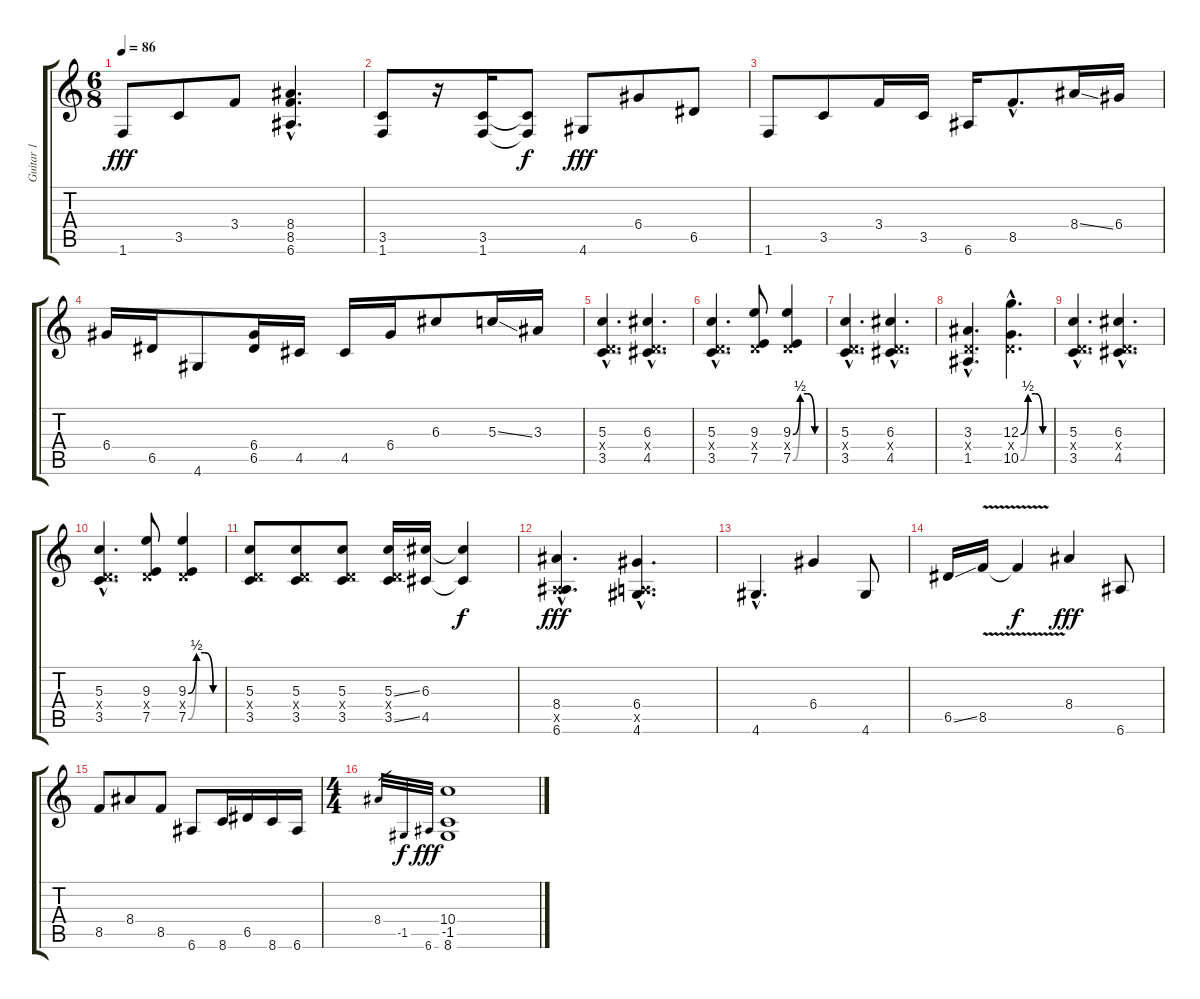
\track ("Guitar 1" "Guitar 1") {instrument distortionguitar}
\staff {score tabs}
\tuning (E4 B3 G3 D3 A2 E2) {hide}
\ts (6 8)
\tempo 86
\clef g2
\ks c
1.6.8{dy fff} 3.5.8 3.4.8 (8.4{hac} 8.5{hac} 6.6{hac}).4{d} |
(3.5 1.6).8 r.16 (3.5 1.6).16 (3.5{t} 1.6{t}).8{dy f} 4.6.8{dy fff} 6.4.8 6.5.8 |
1.6.8 3.5.8 3.4.16 3.5.16 6.6.16 8.5{hac}.8{d} 8.4{ss}.16 6.4.16 |
6.4.16 6.5.16 4.6.8 (6.4 6.5).16 4.5.16 4.5.16 6.4.16 6.3.8 5.3{ss}.16 3.3.16 |
(5.3{hac} 0.4{hac x} 3.5{hac}).4{d} (6.3{hac} 0.4{hac x} 4.5{hac}).4{d} |
(5.3{hac} 0.4{hac x} 3.5{hac}).4{d} (9.3 0.4{x} 7.5).8 (9.3{be (custom 0 0 15 2 30 2 45 0 60 0)} 0.4{x} 7.5{be (custom 0 0 15 2 30 2 45 0 60 0)}).4 |
(5.3{hac} 0.4{hac x} 3.5{hac}).4{d} (6.3{hac} 0.4{hac x} 4.5{hac}).4{d} |
(3.3{hac} 0.4{hac x} 1.5{hac}).4{d} (12.3{be (custom 0 0 15 2 30 2 45 0 60 0) hac} 0.4{hac x} 10.5{be (custom 0 0 15 2 30 2 45 0 60 0) hac}).4{d} |
(5.3{hac} 0.4{hac x} 3.5{hac}).4{d} (6.3{hac} 0.4{hac x} 4.5{hac}).4{d} |
(5.3{hac} 0.4{hac x} 3.5{hac}).4{d} (9.3 0.4{x} 7.5).8 (9.3{be (custom 0 0 15 2 30 2 45 0 60 0)} 0.4{x} 7.5{be (custom 0 0 15 2 30 2 45 0 60 0)}).4 |
(5.3 0.4{x} 3.5).8 (5.3 0.4{x} 3.5).8 (5.3 0.4{x} 3.5).8 (5.3{ss} 0.4{x} 3.5{ss}).16 (6.3 4.5).16 (6.3{t} 4.5{t}).4{dy f} |
(8.4{hac} 0.5{hac x} 6.6{hac}).4{d dy fff} (6.4{hac} 0.5{hac x} 4.6{hac}).4{d} |
4.6{hac}.4{d} 6.4.4 4.6.8 |
6.5{ss}.16 8.5{v}.16 8.5{t}.4{dy f} 8.4.4{dy fff} 6.6.8 |
8.5.8 8.4.8 8.5.8 6.6.8 8.6.16 6.5.16 8.6.16 6.6.16 |
\ts (4 4)
8.4.32{gr} -1.5.32{gr dy f} 6.6.32{gr dy fff} (10.4 -1.5 8.6).1
